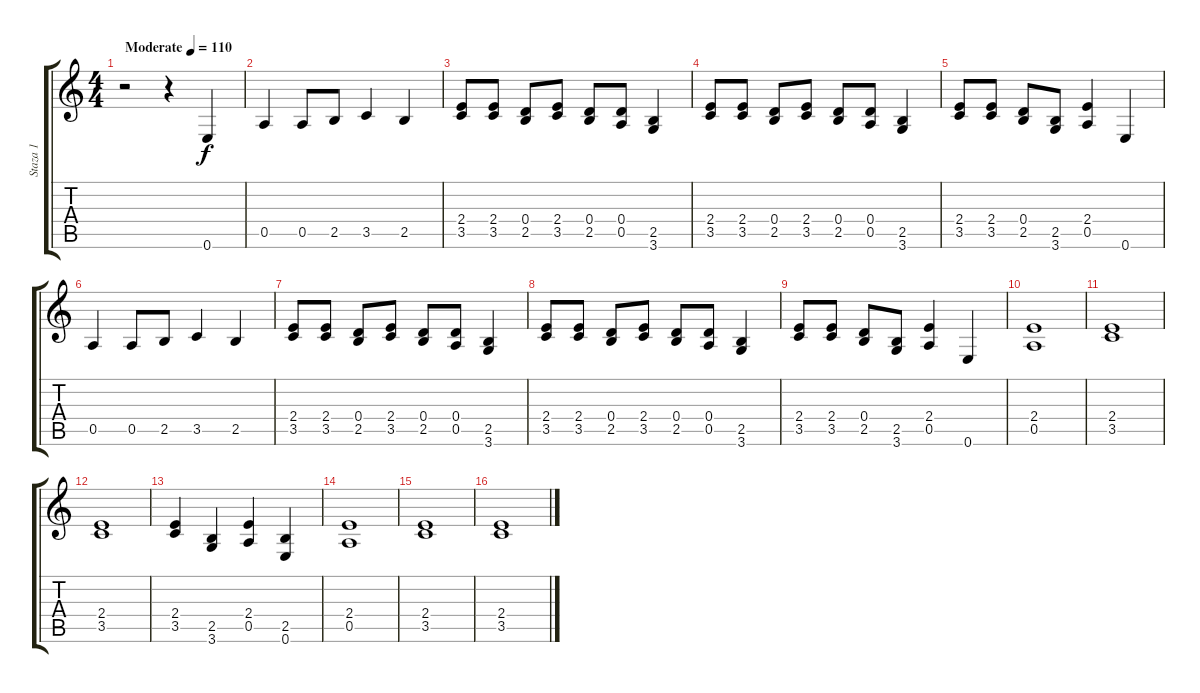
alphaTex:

\track ("Staza 1" "Staza 1") {instrument distortionguitar}
\staff {score tabs}
\tuning (E4 B3 G3 D3 A2 E2) {hide}
\ts (4 4)
\tempo (110 "Moderate")
\clef g2
\ks c
r.2{dy f instrument distortionguitar} r.4 0.6.4 |
0.5.4 0.5.8 2.5.8 3.5.4 2.5.4 |
(2.4 3.5).8 (2.4 3.5).8 (0.4 2.5).8 (2.4 3.5).8 (0.4 2.5).8 (0.4 0.5).8 (2.5 3.6).4 |
(2.4 3.5).8 (2.4 3.5).8 (0.4 2.5).8 (2.4 3.5).8 (0.4 2.5).8 (0.4 0.5).8 (2.5 3.6).4 |
(2.4 3.5).8 (2.4 3.5).8 (0.4 2.5).8 (2.5 3.6).8 (2.4 0.5).4 0.6.4 |
0.5.4 0.5.8 2.5.8 3.5.4 2.5.4 |
(2.4 3.5).8 (2.4 3.5).8 (0.4 2.5).8 (2.4 3.5).8 (0.4 2.5).8 (0.4 0.5).8 (2.5 3.6).4 |
(2.4 3.5).8 (2.4 3.5).8 (0.4 2.5).8 (2.4 3.5).8 (0.4 2.5).8 (0.4 0.5).8 (2.5 3.6).4 |
(2.4 3.5).8 (2.4 3.5).8 (0.4 2.5).8 (2.5 3.6).8 (2.4 0.5).4 0.6.4 |
(2.4 0.5).1 |
(2.4 3.5).1 |
(2.4 3.5).1 |
(2.4 3.5).4 (2.5 3.6).4 (2.4 0.5).4 (2.5 0.6).4 |
(2.4 0.5).1 |
(2.4 3.5).1 |
(2.4 3.5).1
